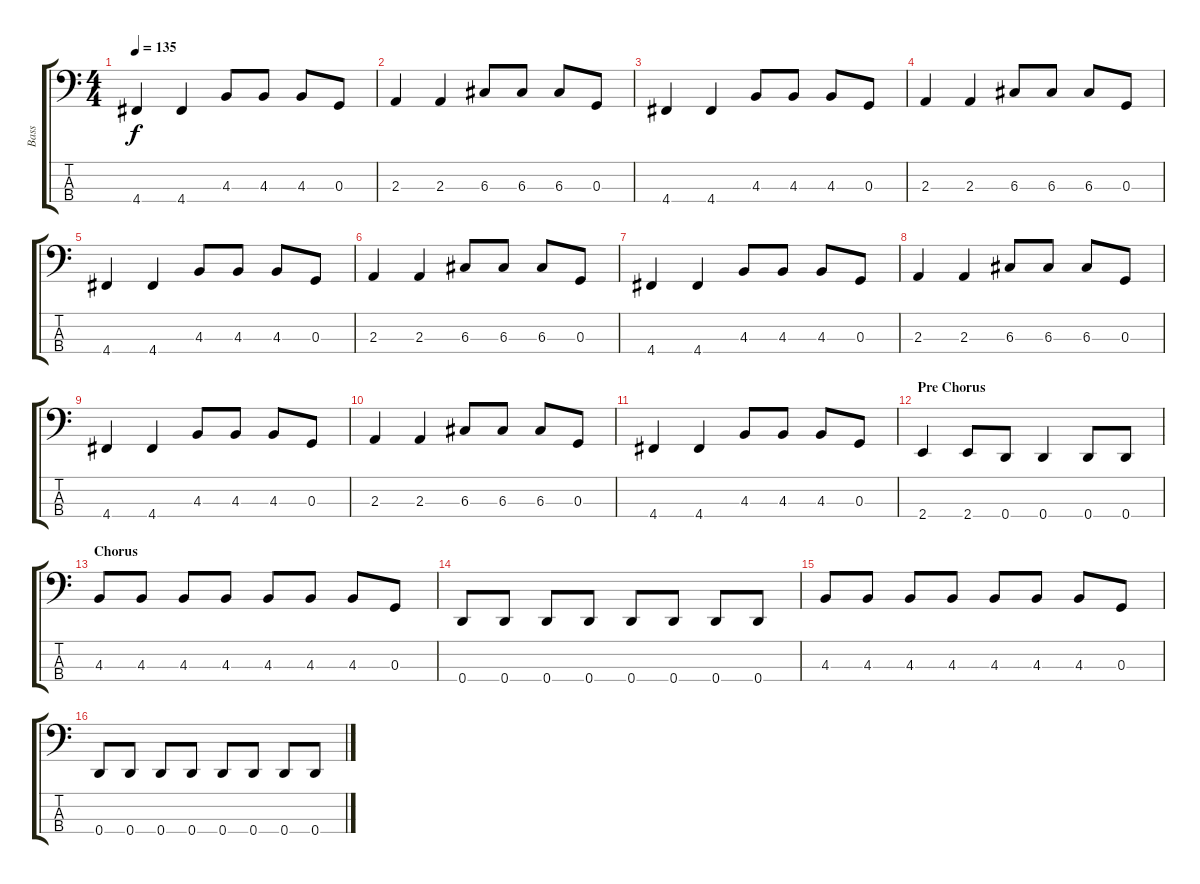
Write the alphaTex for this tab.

\track ("Bass" "Bass") {instrument electricbassfinger}
\staff {score tabs}
\tuning (F2 C2 G1 D1) {hide}
\ts (4 4)
\tempo 135
\clef f4
\ks c
4.4.4{dy f} 4.4.4 4.3.8 4.3.8 4.3.8 0.3.8 |
2.3.4 2.3.4 6.3.8 6.3.8 6.3.8 0.3.8 |
4.4.4 4.4.4 4.3.8 4.3.8 4.3.8 0.3.8 |
2.3.4 2.3.4 6.3.8 6.3.8 6.3.8 0.3.8 |
4.4.4 4.4.4 4.3.8 4.3.8 4.3.8 0.3.8 |
2.3.4 2.3.4 6.3.8 6.3.8 6.3.8 0.3.8 |
4.4.4 4.4.4 4.3.8 4.3.8 4.3.8 0.3.8 |
2.3.4 2.3.4 6.3.8 6.3.8 6.3.8 0.3.8 |
4.4.4 4.4.4 4.3.8 4.3.8 4.3.8 0.3.8 |
2.3.4 2.3.4 6.3.8 6.3.8 6.3.8 0.3.8 |
4.4.4 4.4.4 4.3.8 4.3.8 4.3.8 0.3.8 |
\section ("" "Pre Chorus")
2.4.4 2.4.8 0.4.8 0.4.4 0.4.8 0.4.8 |
\section ("" "Chorus")
4.3.8 4.3.8 4.3.8 4.3.8 4.3.8 4.3.8 4.3.8 0.3.8 |
0.4.8 0.4.8 0.4.8 0.4.8 0.4.8 0.4.8 0.4.8 0.4.8 |
4.3.8 4.3.8 4.3.8 4.3.8 4.3.8 4.3.8 4.3.8 0.3.8 |
0.4.8 0.4.8 0.4.8 0.4.8 0.4.8 0.4.8 0.4.8 0.4.8
